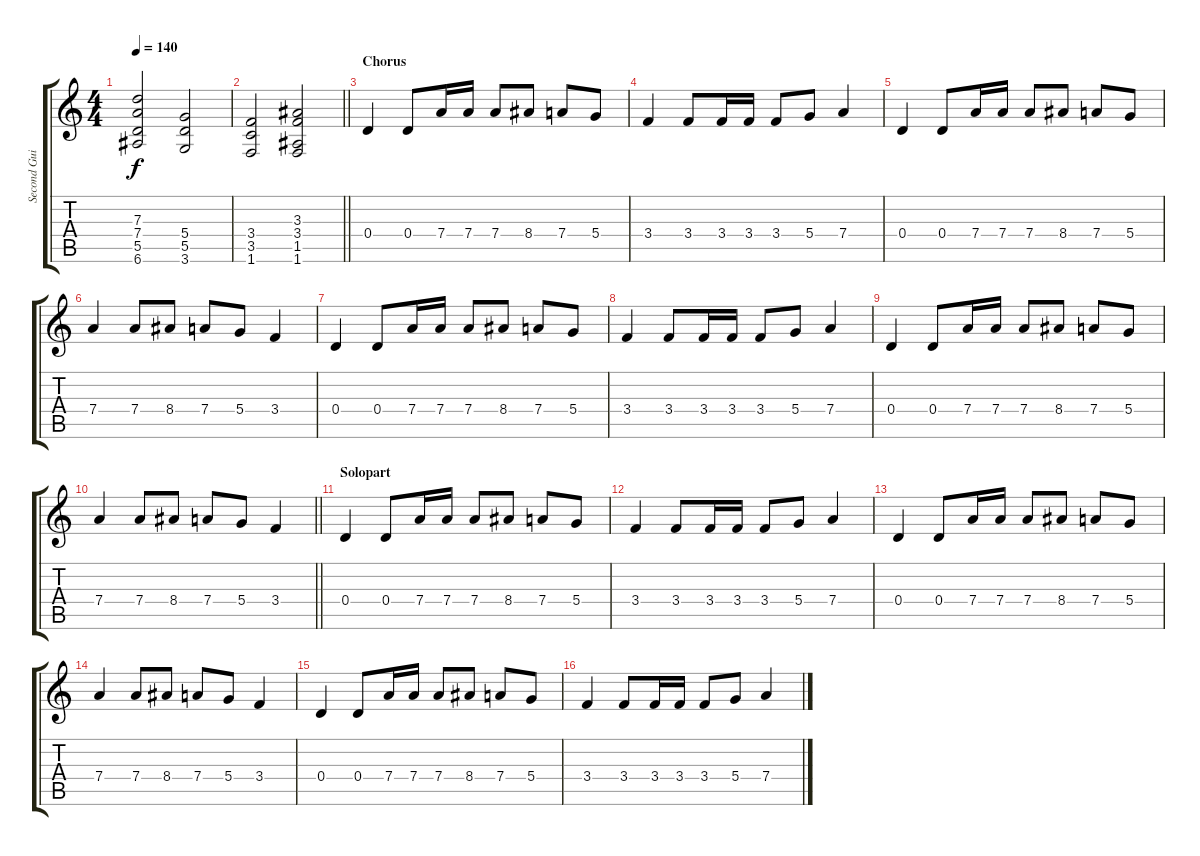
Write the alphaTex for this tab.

\track ("Second Guitar" "Second Gui") {instrument distortionguitar}
\staff {score tabs}
\tuning (E4 B3 G3 D3 A2 E2) {hide}
\ts (4 4)
\tempo 140
\clef g2
\ks c
(7.3 7.4 5.5 6.6).2{dy f} (5.4 5.5 3.6).2 |
\barLineRight lightlight
(3.4 3.5 1.6).2 (3.3 3.4 1.5 1.6).2 |
\section ("" "Chorus")
0.4.4 0.4.8 7.4.16 7.4.16 7.4.8 8.4.8 7.4.8 5.4.8 |
3.4.4 3.4.8 3.4.16 3.4.16 3.4.8 5.4.8 7.4.4 |
0.4.4 0.4.8 7.4.16 7.4.16 7.4.8 8.4.8 7.4.8 5.4.8 |
7.4.4 7.4.8 8.4.8 7.4.8 5.4.8 3.4.4 |
0.4.4 0.4.8 7.4.16 7.4.16 7.4.8 8.4.8 7.4.8 5.4.8 |
3.4.4 3.4.8 3.4.16 3.4.16 3.4.8 5.4.8 7.4.4 |
0.4.4 0.4.8 7.4.16 7.4.16 7.4.8 8.4.8 7.4.8 5.4.8 |
\barLineRight lightlight
7.4.4 7.4.8 8.4.8 7.4.8 5.4.8 3.4.4 |
\section ("" "Solopart")
0.4.4 0.4.8 7.4.16 7.4.16 7.4.8 8.4.8 7.4.8 5.4.8 |
3.4.4 3.4.8 3.4.16 3.4.16 3.4.8 5.4.8 7.4.4 |
0.4.4 0.4.8 7.4.16 7.4.16 7.4.8 8.4.8 7.4.8 5.4.8 |
7.4.4 7.4.8 8.4.8 7.4.8 5.4.8 3.4.4 |
0.4.4 0.4.8 7.4.16 7.4.16 7.4.8 8.4.8 7.4.8 5.4.8 |
3.4.4 3.4.8 3.4.16 3.4.16 3.4.8 5.4.8 7.4.4
